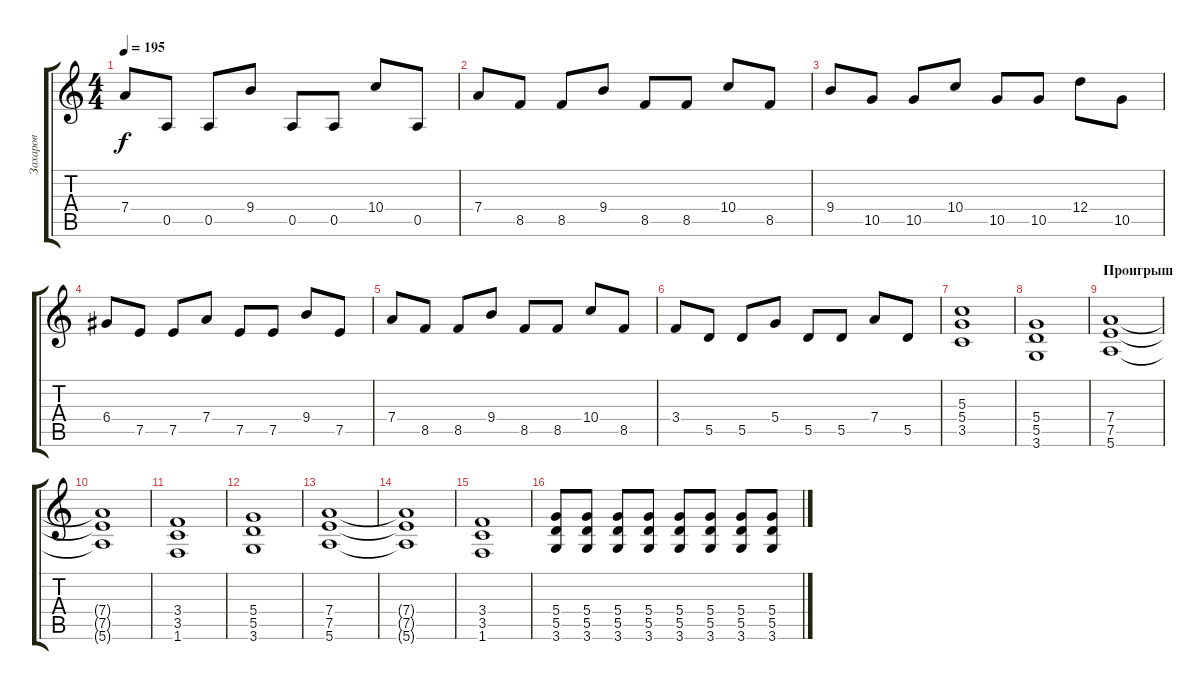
\track ("Захаров" "Захаров") {instrument distortionguitar}
\staff {score tabs}
\tuning (E4 B3 G3 D3 A2 E2) {hide}
\ts (4 4)
\tempo 195
\clef g2
\ks c
7.4.8{dy f} 0.5.8 0.5.8 9.4.8 0.5.8 0.5.8 10.4.8 0.5.8 |
7.4.8 8.5.8 8.5.8 9.4.8 8.5.8 8.5.8 10.4.8 8.5.8 |
9.4.8 10.5.8 10.5.8 10.4.8 10.5.8 10.5.8 12.4.8 10.5.8 |
6.4.8 7.5.8 7.5.8 7.4.8 7.5.8 7.5.8 9.4.8 7.5.8 |
7.4.8 8.5.8 8.5.8 9.4.8 8.5.8 8.5.8 10.4.8 8.5.8 |
3.4.8 5.5.8 5.5.8 5.4.8 5.5.8 5.5.8 7.4.8 5.5.8 |
(5.3 5.4 3.5).1 |
(5.4 5.5 3.6).1 |
\section ("" "Проигрыш")
(7.4 7.5 5.6).1 |
(7.4{t} 7.5{t} 5.6{t}).1 |
(3.4 3.5 1.6).1 |
(5.4 5.5 3.6).1 |
(7.4 7.5 5.6).1 |
(7.4{t} 7.5{t} 5.6{t}).1 |
(3.4 3.5 1.6).1 |
(5.4 5.5 3.6).8 (5.4 5.5 3.6).8 (5.4 5.5 3.6).8 (5.4 5.5 3.6).8 (5.4 5.5 3.6).8 (5.4 5.5 3.6).8 (5.4 5.5 3.6).8 (5.4 5.5 3.6).8
